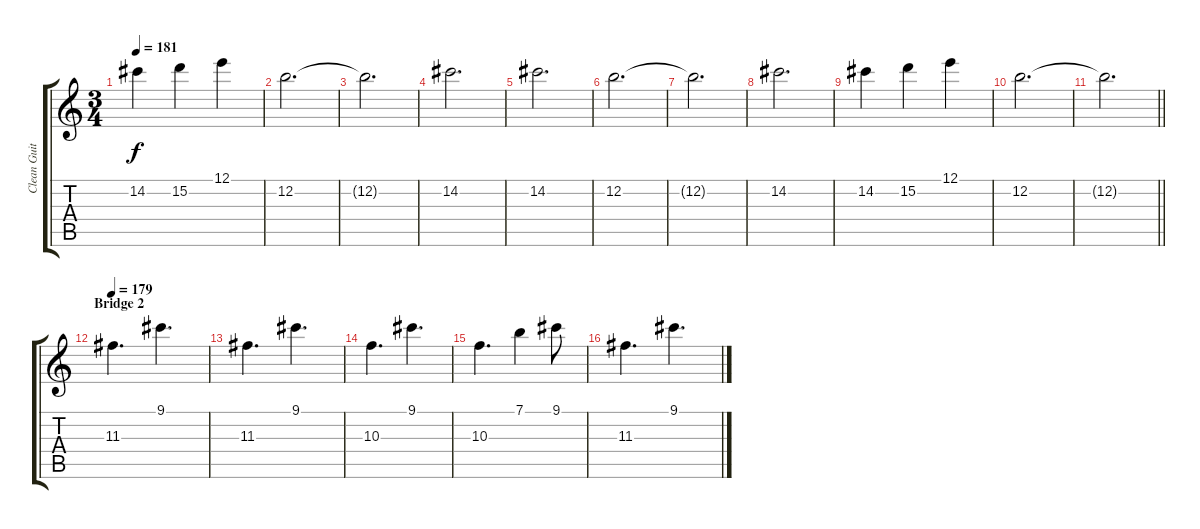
\track ("Clean Guitar" "Clean Guit") {instrument electricguitarclean}
\staff {score tabs}
\tuning (E4 B3 G3 D3 A2 D2) {hide}
\ts (3 4)
\tempo 181
\clef g2
\ks c
14.2.4{dy f} 15.2.4 12.1.4 |
12.2.2{d} |
12.2{t}.2{d} |
14.2.2{d} |
14.2.2{d} |
12.2.2{d} |
12.2{t}.2{d} |
14.2.2{d} |
14.2.4 15.2.4 12.1.4 |
12.2.2{d} |
\barLineRight lightlight
12.2{t}.2{d} |
\section ("" "Bridge 2")
\tempo 179
11.3.4{d volume 8} 9.1.4{d} |
11.3.4{d} 9.1.4{d} |
10.3.4{d} 9.1.4{d} |
10.3.4{d} 7.1.4 9.1.8 |
11.3.4{d} 9.1.4{d}
